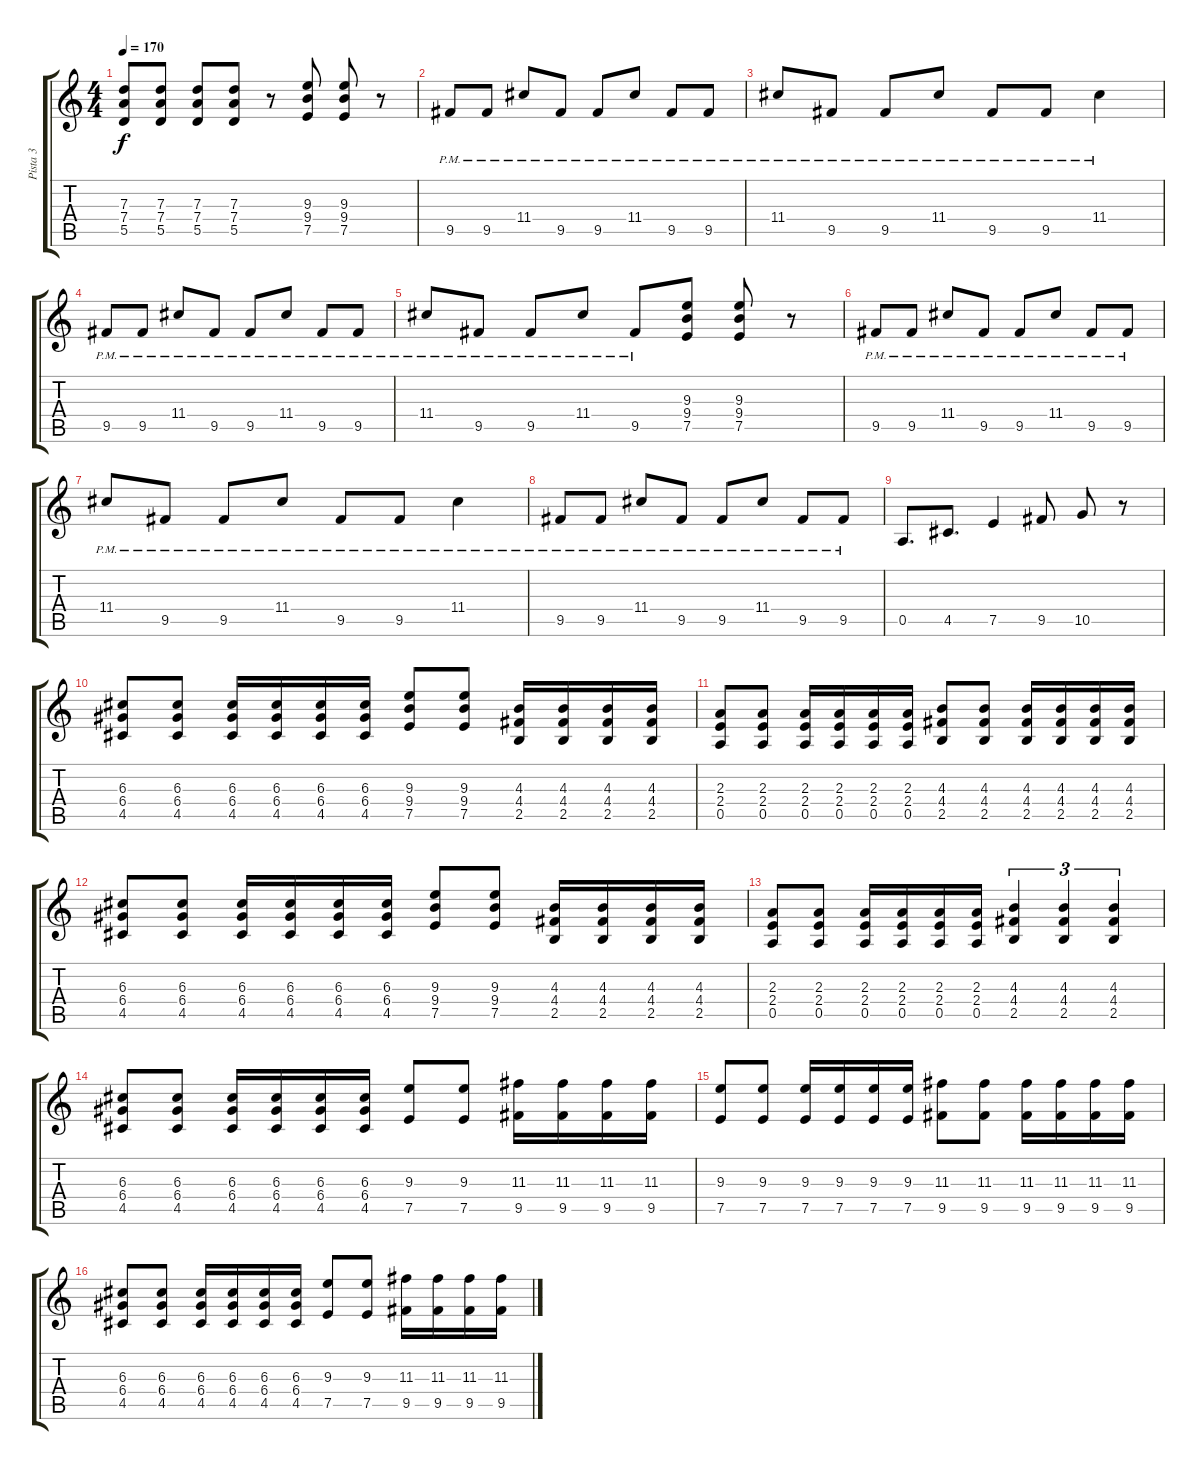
\track ("Pista 3" "Pista 3") {instrument distortionguitar}
\staff {score tabs}
\tuning (E4 B3 G3 D3 A2 E2) {hide}
\ts (4 4)
\tempo 170
\clef g2
\ks c
(7.3 7.4 5.5).8{dy f} (7.3 7.4 5.5).8 (7.3 7.4 5.5).8 (7.3 7.4 5.5).8 r.8 (9.3 9.4 7.5).8 (9.3 9.4 7.5).8 r.8 |
9.5{pm}.8 9.5{pm}.8 11.4{pm}.8 9.5{pm}.8 9.5{pm}.8 11.4{pm}.8 9.5{pm}.8 9.5{pm}.8 |
11.4{pm}.8 9.5{pm}.8 9.5{pm}.8 11.4{pm}.8 9.5{pm}.8 9.5{pm}.8 11.4{pm}.4 |
9.5{pm}.8 9.5{pm}.8 11.4{pm}.8 9.5{pm}.8 9.5{pm}.8 11.4{pm}.8 9.5{pm}.8 9.5{pm}.8 |
11.4{pm}.8 9.5{pm}.8 9.5{pm}.8 11.4{pm}.8 9.5{pm}.8 (9.3 9.4 7.5).8 (9.3 9.4 7.5).8 r.8 |
9.5{pm}.8 9.5{pm}.8 11.4{pm}.8 9.5{pm}.8 9.5{pm}.8 11.4{pm}.8 9.5{pm}.8 9.5{pm}.8 |
11.4{pm}.8 9.5{pm}.8 9.5{pm}.8 11.4{pm}.8 9.5{pm}.8 9.5{pm}.8 11.4{pm}.4 |
9.5{pm}.8 9.5{pm}.8 11.4{pm}.8 9.5{pm}.8 9.5{pm}.8 11.4{pm}.8 9.5{pm}.8 9.5{pm}.8 |
0.5.8{d} 4.5.8{d} 7.5.4 9.5.8 10.5.8 r.8 |
(6.3 6.4 4.5).8 (6.3 6.4 4.5).8 (6.3 6.4 4.5).16 (6.3 6.4 4.5).16 (6.3 6.4 4.5).16 (6.3 6.4 4.5).16 (9.3 9.4 7.5).8 (9.3 9.4 7.5).8 (4.3 4.4 2.5).16 (4.3 4.4 2.5).16 (4.3 4.4 2.5).16 (4.3 4.4 2.5).16 |
(2.3 2.4 0.5).8 (2.3 2.4 0.5).8 (2.3 2.4 0.5).16 (2.3 2.4 0.5).16 (2.3 2.4 0.5).16 (2.3 2.4 0.5).16 (4.3 4.4 2.5).8 (4.3 4.4 2.5).8 (4.3 4.4 2.5).16 (4.3 4.4 2.5).16 (4.3 4.4 2.5).16 (4.3 4.4 2.5).16 |
(6.3 6.4 4.5).8 (6.3 6.4 4.5).8 (6.3 6.4 4.5).16 (6.3 6.4 4.5).16 (6.3 6.4 4.5).16 (6.3 6.4 4.5).16 (9.3 9.4 7.5).8 (9.3 9.4 7.5).8 (4.3 4.4 2.5).16 (4.3 4.4 2.5).16 (4.3 4.4 2.5).16 (4.3 4.4 2.5).16 |
(2.3 2.4 0.5).8 (2.3 2.4 0.5).8 (2.3 2.4 0.5).16 (2.3 2.4 0.5).16 (2.3 2.4 0.5).16 (2.3 2.4 0.5).16 (4.3 4.4 2.5).4{tu (3 2)} (4.3 4.4 2.5).4{tu (3 2)} (4.3 4.4 2.5).4{tu (3 2)} |
(6.3 6.4 4.5).8 (6.3 6.4 4.5).8 (6.3 6.4 4.5).16 (6.3 6.4 4.5).16 (6.3 6.4 4.5).16 (6.3 6.4 4.5).16 (9.3 7.5).8 (9.3 7.5).8 (11.3 9.5).16 (11.3 9.5).16 (11.3 9.5).16 (11.3 9.5).16 |
(9.3 7.5).8 (9.3 7.5).8 (9.3 7.5).16 (9.3 7.5).16 (9.3 7.5).16 (9.3 7.5).16 (11.3 9.5).8 (11.3 9.5).8 (11.3 9.5).16 (11.3 9.5).16 (11.3 9.5).16 (11.3 9.5).16 |
(6.3 6.4 4.5).8 (6.3 6.4 4.5).8 (6.3 6.4 4.5).16 (6.3 6.4 4.5).16 (6.3 6.4 4.5).16 (6.3 6.4 4.5).16 (9.3 7.5).8 (9.3 7.5).8 (11.3 9.5).16 (11.3 9.5).16 (11.3 9.5).16 (11.3 9.5).16
